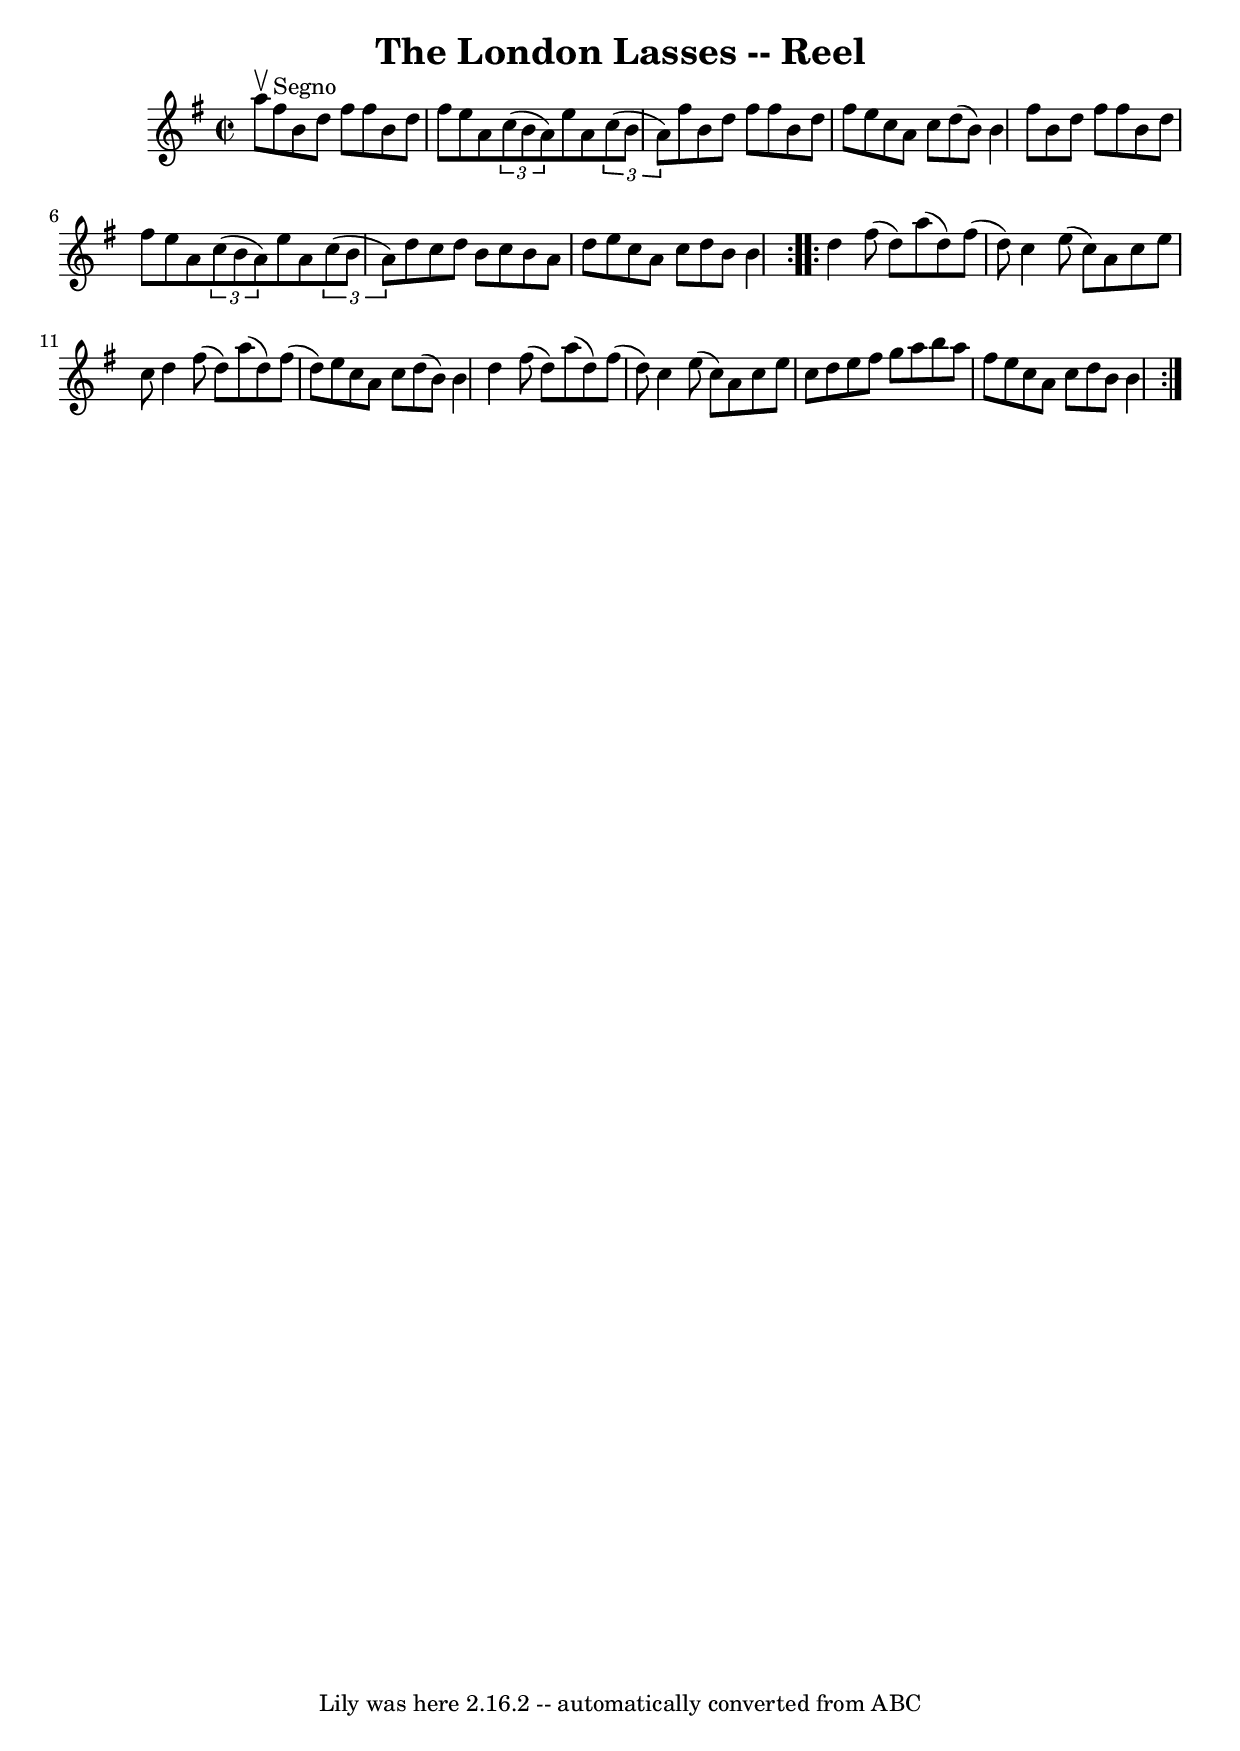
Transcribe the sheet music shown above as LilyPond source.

\version "2.16.2"
\include "Mammoth.ily"
\header {
  %% book = "Ryan's Mammoth Collection"
  crossRefNumber = "1"
  footnotes = "\\\\213\\\\This sounds better with 2 sharps (one in the book)"
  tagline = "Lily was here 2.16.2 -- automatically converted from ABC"
  title = "The London Lasses -- Reel"

}
voicedefault =  {



  \repeat volta 2 {

    \override Staff.TimeSignature #'style = #'C
    \time 2/2 
    \key b \phrygian
    a''8^\upbow   |
    fis''8^"Segno" b'8 
    d''8 fis''8 fis''8 b'8 d''8 fis''8    |
    e''8 a'8  
    \times 2/3 { c''8 (b'8 a'8) 
	       } e''8 a'8    \times 2/3 {   
		 c''8 (b'8 a'8) 
	       }   |
    fis''8 b'8 d''8 fis''8    
    fis''8 b'8 d''8 fis''8    |
    e''8 c''8 a'8 c''8    
    d''8 (b'8) b'4    |
    fis''8 b'8 d''8 fis''8    
    fis''8 b'8 d''8 fis''8    |
    e''8 a'8    \times 2/3 {   
      c''8 (b'8 a'8) 
    } e''8 a'8    \times 2/3 { c''8 (b'8 a'8  
			-) 
			     }   |
    d''8 c''8 d''8 b'8 c''8 b'8 a'8 d''8    
    |
    e''8 c''8 a'8 c''8 d''8 b'8 b'4    
  }     

  \repeat volta 2 {
    d''4 fis''8 (d''8) a''8 (d''8) fis''8 (
    d''8)   |
    c''4 e''8 (c''8) a'8 c''8 e''8 c''8  
    |
    d''4 fis''8 (d''8) a''8 (d''8) fis''8 (d''8-)   |
    e''8 c''8 a'8 c''8 d''8 (b'8) b'4    
    |
    d''4 fis''8 (d''8) a''8 (d''8) fis''8 (d''8-)   |
    c''4 e''8 (c''8) a'8 c''8 e''8 c''8    
    |
    d''8 e''8 fis''8 g''8 a''8 b''8 a''8 fis''8    
    |
    e''8 c''8 a'8 c''8 d''8 b'8 b'4            
  }   

}

\score{
  <<

    \context Staff="default"
    {
      \voicedefault 
      
    }

  >>
  \layout {
    
  }
  \midi {
  }

}
